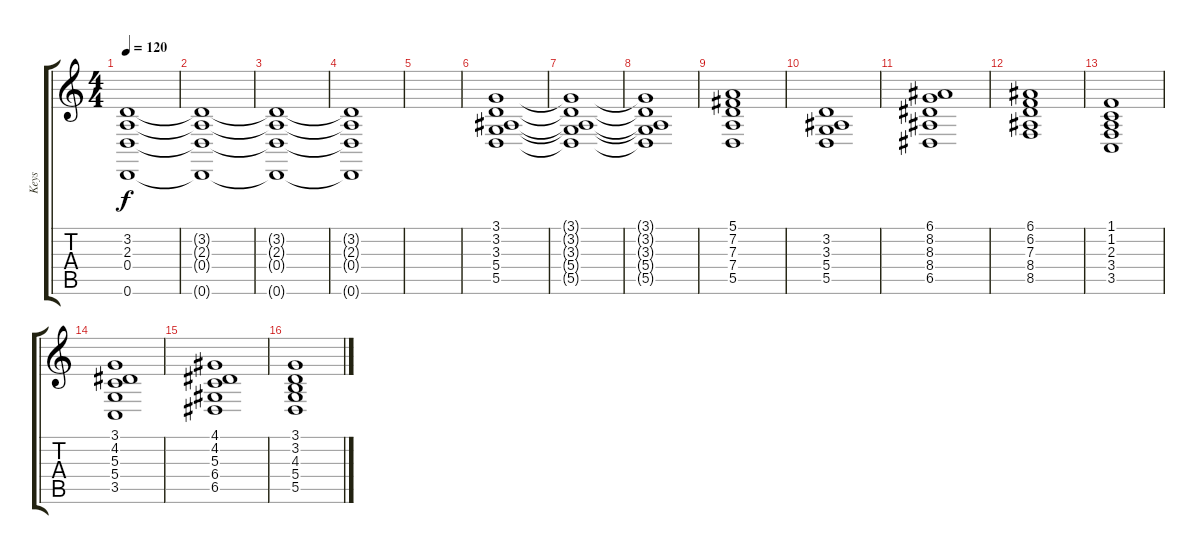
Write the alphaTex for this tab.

\track ("Keys" "Keys") {instrument synthstrings2}
\staff {score tabs}
\tuning (E4 B3 G3 D3 A2 D2) {hide}
\ts (4 4)
\tempo 120
\clef g2
\ks c
(3.2{t} 2.3{t} 0.4{t} 0.6{t}).1{dy f} |
(3.2{t} 2.3{t} 0.4{t} 0.6{t}).1 |
(3.2{t} 2.3{t} 0.4{t} 0.6{t}).1 |
(3.2{t} 2.3{t} 0.4{t} 0.6{t}).1 |
|
(3.1 3.2 3.3 5.4 5.5).1{volume 10 instrument synthstrings2} |
(3.1{t} 3.2{t} 3.3{t} 5.4{t} 5.5{t}).1 |
(3.1{t} 3.2{t} 3.3{t} 5.4{t} 5.5{t}).1 |
(5.1 7.2 7.3 7.4 5.5).1 |
(3.2 3.3 5.4 5.5).1 |
(6.1 8.2 8.3 8.4 6.5).1 |
(6.1 6.2 7.3 8.4 8.5).1 |
(1.1 1.2 2.3 3.4 3.5).1 |
(3.1 4.2 5.3 5.4 3.5).1 |
(4.1 4.2 5.3 6.4 6.5).1 |
(3.1 3.2 4.3 5.4 5.5).1
